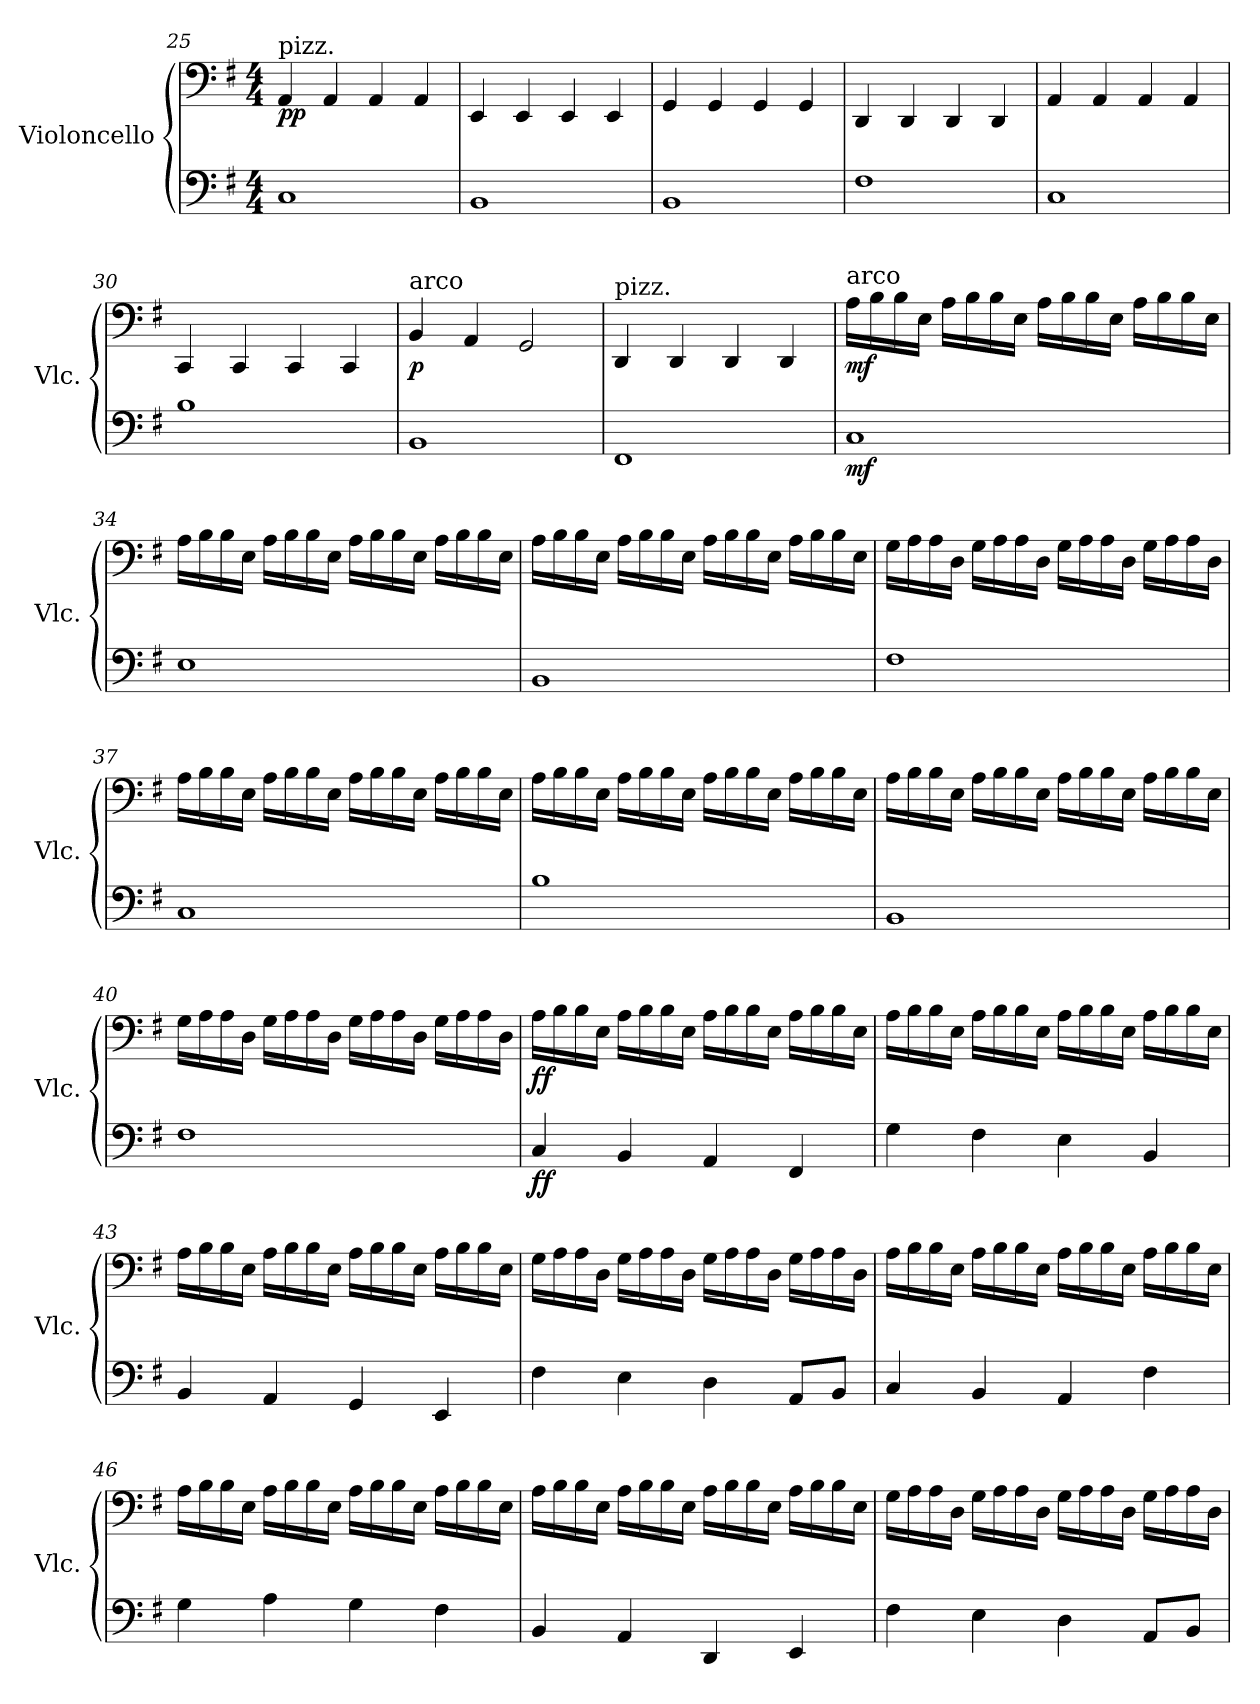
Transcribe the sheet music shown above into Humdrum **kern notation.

**kern	**dynam	**kern	**dynam
*part2	*part2	*part1	*part1
*staff2	*staff2	*staff1	*staff1
*I"Violoncello	*	*I"Violoncello	*
*I'Vlc.	*	*I'Vlc.	*
*clefF4	*	*clefF4	*
*k[f#]	*	*k[f#]	*
*M4/4	*	*M4/4	*
=25	=25	=25	=25
!	!	!LO:TX:a:t=pizz.	!
!	!	!	!LO:DY:b
1C	.	4AA/	pp
.	.	4AA/	.
.	.	4AA/	.
.	.	4AA/	.
=26	=26	=26	=26
1BB	.	4EE/	.
.	.	4EE/	.
.	.	4EE/	.
.	.	4EE/	.
=27	=27	=27	=27
1BB	.	4GG/	.
.	.	4GG/	.
.	.	4GG/	.
.	.	4GG/	.
!!LO:PB:g=z
=28	=28	=28	=28
1F#	.	4DD/	.
.	.	4DD/	.
.	.	4DD/	.
.	.	4DD/	.
=29	=29	=29	=29
1C	.	4AA/	.
.	.	4AA/	.
.	.	4AA/	.
.	.	4AA/	.
=30	=30	=30	=30
1B	.	4CC/	.
.	.	4CC/	.
.	.	4CC/	.
.	.	4CC/	.
=31	=31	=31	=31
!	!	!LO:TX:a:t=arco	!
!	!	!	!LO:DY:b
1BB	.	4BB/	p
.	.	4AA/	.
.	.	2GG/	.
=32	=32	=32	=32
*	*	*MM65	*
!	!	!LO:TX:a:t=pizz.	!
1FF#	.	4DD/	.
.	.	4DD/	.
.	.	4DD/	.
.	.	4DD/	.
!!LO:LB:g=z
=33	=33	=33	=33
*	*	*MM65	*
!	!	!LO:TX:a:t=arco	!
!	!LO:DY:b	!	!LO:DY:b
1C	mf	16A\LL	mf
.	.	16B\	.
.	.	16B\	.
.	.	16E\JJ	.
.	.	16A\LL	.
.	.	16B\	.
.	.	16B\	.
.	.	16E\JJ	.
.	.	16A\LL	.
.	.	16B\	.
.	.	16B\	.
.	.	16E\JJ	.
.	.	16A\LL	.
.	.	16B\	.
.	.	16B\	.
.	.	16E\JJ	.
=34	=34	=34	=34
1E	.	16A\LL	.
.	.	16B\	.
.	.	16B\	.
.	.	16E\JJ	.
.	.	16A\LL	.
.	.	16B\	.
.	.	16B\	.
.	.	16E\JJ	.
.	.	16A\LL	.
.	.	16B\	.
.	.	16B\	.
.	.	16E\JJ	.
.	.	16A\LL	.
.	.	16B\	.
.	.	16B\	.
.	.	16E\JJ	.
!!LO:LB:g=z
=35	=35	=35	=35
1BB	.	16A\LL	.
.	.	16B\	.
.	.	16B\	.
.	.	16E\JJ	.
.	.	16A\LL	.
.	.	16B\	.
.	.	16B\	.
.	.	16E\JJ	.
.	.	16A\LL	.
.	.	16B\	.
.	.	16B\	.
.	.	16E\JJ	.
.	.	16A\LL	.
.	.	16B\	.
.	.	16B\	.
.	.	16E\JJ	.
=36	=36	=36	=36
1F#	.	16G\LL	.
.	.	16A\	.
.	.	16A\	.
.	.	16D\JJ	.
.	.	16G\LL	.
.	.	16A\	.
.	.	16A\	.
.	.	16D\JJ	.
.	.	16G\LL	.
.	.	16A\	.
.	.	16A\	.
.	.	16D\JJ	.
.	.	16G\LL	.
.	.	16A\	.
.	.	16A\	.
.	.	16D\JJ	.
!!LO:LB:g=z
=37	=37	=37	=37
1C	.	16A\LL	.
.	.	16B\	.
.	.	16B\	.
.	.	16E\JJ	.
.	.	16A\LL	.
.	.	16B\	.
.	.	16B\	.
.	.	16E\JJ	.
.	.	16A\LL	.
.	.	16B\	.
.	.	16B\	.
.	.	16E\JJ	.
.	.	16A\LL	.
.	.	16B\	.
.	.	16B\	.
.	.	16E\JJ	.
=38	=38	=38	=38
1B	.	16A\LL	.
.	.	16B\	.
.	.	16B\	.
.	.	16E\JJ	.
.	.	16A\LL	.
.	.	16B\	.
.	.	16B\	.
.	.	16E\JJ	.
.	.	16A\LL	.
.	.	16B\	.
.	.	16B\	.
.	.	16E\JJ	.
.	.	16A\LL	.
.	.	16B\	.
.	.	16B\	.
.	.	16E\JJ	.
!!LO:LB:g=z
=39	=39	=39	=39
1BB	.	16A\LL	.
.	.	16B\	.
.	.	16B\	.
.	.	16E\JJ	.
.	.	16A\LL	.
.	.	16B\	.
.	.	16B\	.
.	.	16E\JJ	.
.	.	16A\LL	.
.	.	16B\	.
.	.	16B\	.
.	.	16E\JJ	.
.	.	16A\LL	.
.	.	16B\	.
.	.	16B\	.
.	.	16E\JJ	.
=40	=40	=40	=40
1F#	.	16G\LL	.
.	.	16A\	.
.	.	16A\	.
.	.	16D\JJ	.
.	.	16G\LL	.
.	.	16A\	.
.	.	16A\	.
.	.	16D\JJ	.
.	.	16G\LL	.
.	.	16A\	.
.	.	16A\	.
.	.	16D\JJ	.
.	.	16G\LL	.
.	.	16A\	.
.	.	16A\	.
.	.	16D\JJ	.
!!LO:LB:g=z
=41	=41	=41	=41
!	!LO:DY:b	!	!LO:DY:b
4C/	ff	16A\LL	ff
.	.	16B\	.
.	.	16B\	.
.	.	16E\JJ	.
4BB/	.	16A\LL	.
.	.	16B\	.
.	.	16B\	.
.	.	16E\JJ	.
4AA/	.	16A\LL	.
.	.	16B\	.
.	.	16B\	.
.	.	16E\JJ	.
4FF#/	.	16A\LL	.
.	.	16B\	.
.	.	16B\	.
.	.	16E\JJ	.
=42	=42	=42	=42
*	*	*MM66	*
4G\	.	16A\LL	.
.	.	16B\	.
.	.	16B\	.
.	.	16E\JJ	.
4F#\	.	16A\LL	.
.	.	16B\	.
.	.	16B\	.
.	.	16E\JJ	.
4E\	.	16A\LL	.
.	.	16B\	.
.	.	16B\	.
.	.	16E\JJ	.
4BB/	.	16A\LL	.
.	.	16B\	.
.	.	16B\	.
.	.	16E\JJ	.
!!LO:PB:g=z
=43	=43	=43	=43
4BB/	.	16A\LL	.
.	.	16B\	.
.	.	16B\	.
.	.	16E\JJ	.
4AA/	.	16A\LL	.
.	.	16B\	.
.	.	16B\	.
.	.	16E\JJ	.
4GG/	.	16A\LL	.
.	.	16B\	.
.	.	16B\	.
.	.	16E\JJ	.
4EE/	.	16A\LL	.
.	.	16B\	.
.	.	16B\	.
.	.	16E\JJ	.
=44	=44	=44	=44
4F#\	.	16G\LL	.
.	.	16A\	.
.	.	16A\	.
.	.	16D\JJ	.
4E\	.	16G\LL	.
.	.	16A\	.
.	.	16A\	.
.	.	16D\JJ	.
4D\	.	16G\LL	.
.	.	16A\	.
.	.	16A\	.
.	.	16D\JJ	.
8AA/L	.	16G\LL	.
.	.	16A\	.
8BB/J	.	16A\	.
.	.	16D\JJ	.
!!LO:LB:g=z
=45	=45	=45	=45
4C/	.	16A\LL	.
.	.	16B\	.
.	.	16B\	.
.	.	16E\JJ	.
4BB/	.	16A\LL	.
.	.	16B\	.
.	.	16B\	.
.	.	16E\JJ	.
4AA/	.	16A\LL	.
.	.	16B\	.
.	.	16B\	.
.	.	16E\JJ	.
4F#\	.	16A\LL	.
.	.	16B\	.
.	.	16B\	.
.	.	16E\JJ	.
=46	=46	=46	=46
4G\	.	16A\LL	.
.	.	16B\	.
.	.	16B\	.
.	.	16E\JJ	.
4A\	.	16A\LL	.
.	.	16B\	.
.	.	16B\	.
.	.	16E\JJ	.
4G\	.	16A\LL	.
.	.	16B\	.
.	.	16B\	.
.	.	16E\JJ	.
4F#\	.	16A\LL	.
.	.	16B\	.
.	.	16B\	.
.	.	16E\JJ	.
!!LO:LB:g=z
=47	=47	=47	=47
4BB/	.	16A\LL	.
.	.	16B\	.
.	.	16B\	.
.	.	16E\JJ	.
4AA/	.	16A\LL	.
.	.	16B\	.
.	.	16B\	.
.	.	16E\JJ	.
4DD/	.	16A\LL	.
.	.	16B\	.
.	.	16B\	.
.	.	16E\JJ	.
4EE/	.	16A\LL	.
.	.	16B\	.
.	.	16B\	.
.	.	16E\JJ	.
=48	=48	=48	=48
*	*	*MM67	*
4F#\	.	16G\LL	.
.	.	16A\	.
.	.	16A\	.
.	.	16D\JJ	.
4E\	.	16G\LL	.
.	.	16A\	.
.	.	16A\	.
.	.	16D\JJ	.
4D\	.	16G\LL	.
.	.	16A\	.
.	.	16A\	.
.	.	16D\JJ	.
8AA/L	.	16G\LL	.
.	.	16A\	.
8BB/J	.	16A\	.
.	.	16D\JJ	.
=	=	=	=
*-	*-	*-	*-
